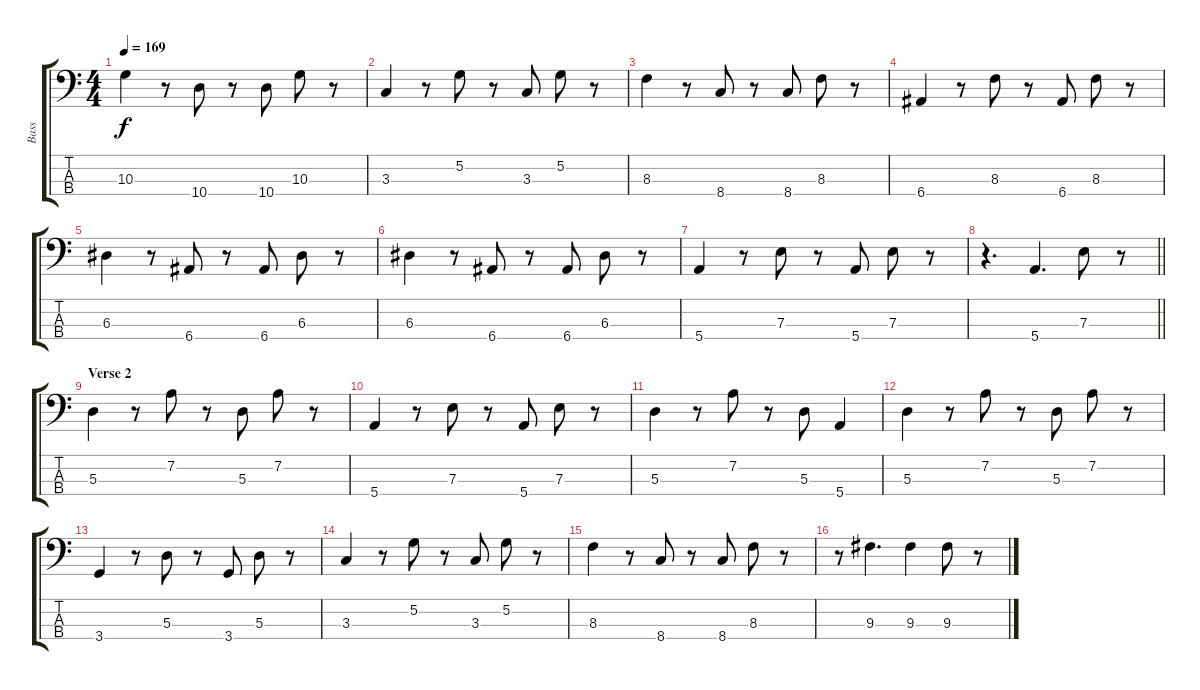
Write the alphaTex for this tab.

\track ("Bass" "Bass") {instrument electricbassfinger}
\staff {score tabs}
\tuning (G2 D2 A1 E1) {hide}
\ts (4 4)
\tempo 169
\clef f4
\ks c
10.3.4{dy f} r.8 10.4.8 r.8 10.4.8 10.3.8 r.8 |
3.3.4 r.8 5.2.8 r.8 3.3.8 5.2.8 r.8 |
8.3.4 r.8 8.4.8 r.8 8.4.8 8.3.8 r.8 |
6.4.4 r.8 8.3.8 r.8 6.4.8 8.3.8 r.8 |
6.3.4 r.8 6.4.8 r.8 6.4.8 6.3.8 r.8 |
6.3.4 r.8 6.4.8 r.8 6.4.8 6.3.8 r.8 |
5.4.4 r.8 7.3.8 r.8 5.4.8 7.3.8 r.8 |
\barLineRight lightlight
r.4{d} 5.4.4{d} 7.3.8 r.8 |
\section ("" "Verse 2")
5.3.4 r.8 7.2.8 r.8 5.3.8 7.2.8 r.8 |
5.4.4 r.8 7.3.8 r.8 5.4.8 7.3.8 r.8 |
5.3.4 r.8 7.2.8 r.8 5.3.8 5.4.4 |
5.3.4 r.8 7.2.8 r.8 5.3.8 7.2.8 r.8 |
3.4.4 r.8 5.3.8 r.8 3.4.8 5.3.8 r.8 |
3.3.4 r.8 5.2.8 r.8 3.3.8 5.2.8 r.8 |
8.3.4 r.8 8.4.8 r.8 8.4.8 8.3.8 r.8 |
r.8 9.3.4{d} 9.3.4 9.3.8 r.8
